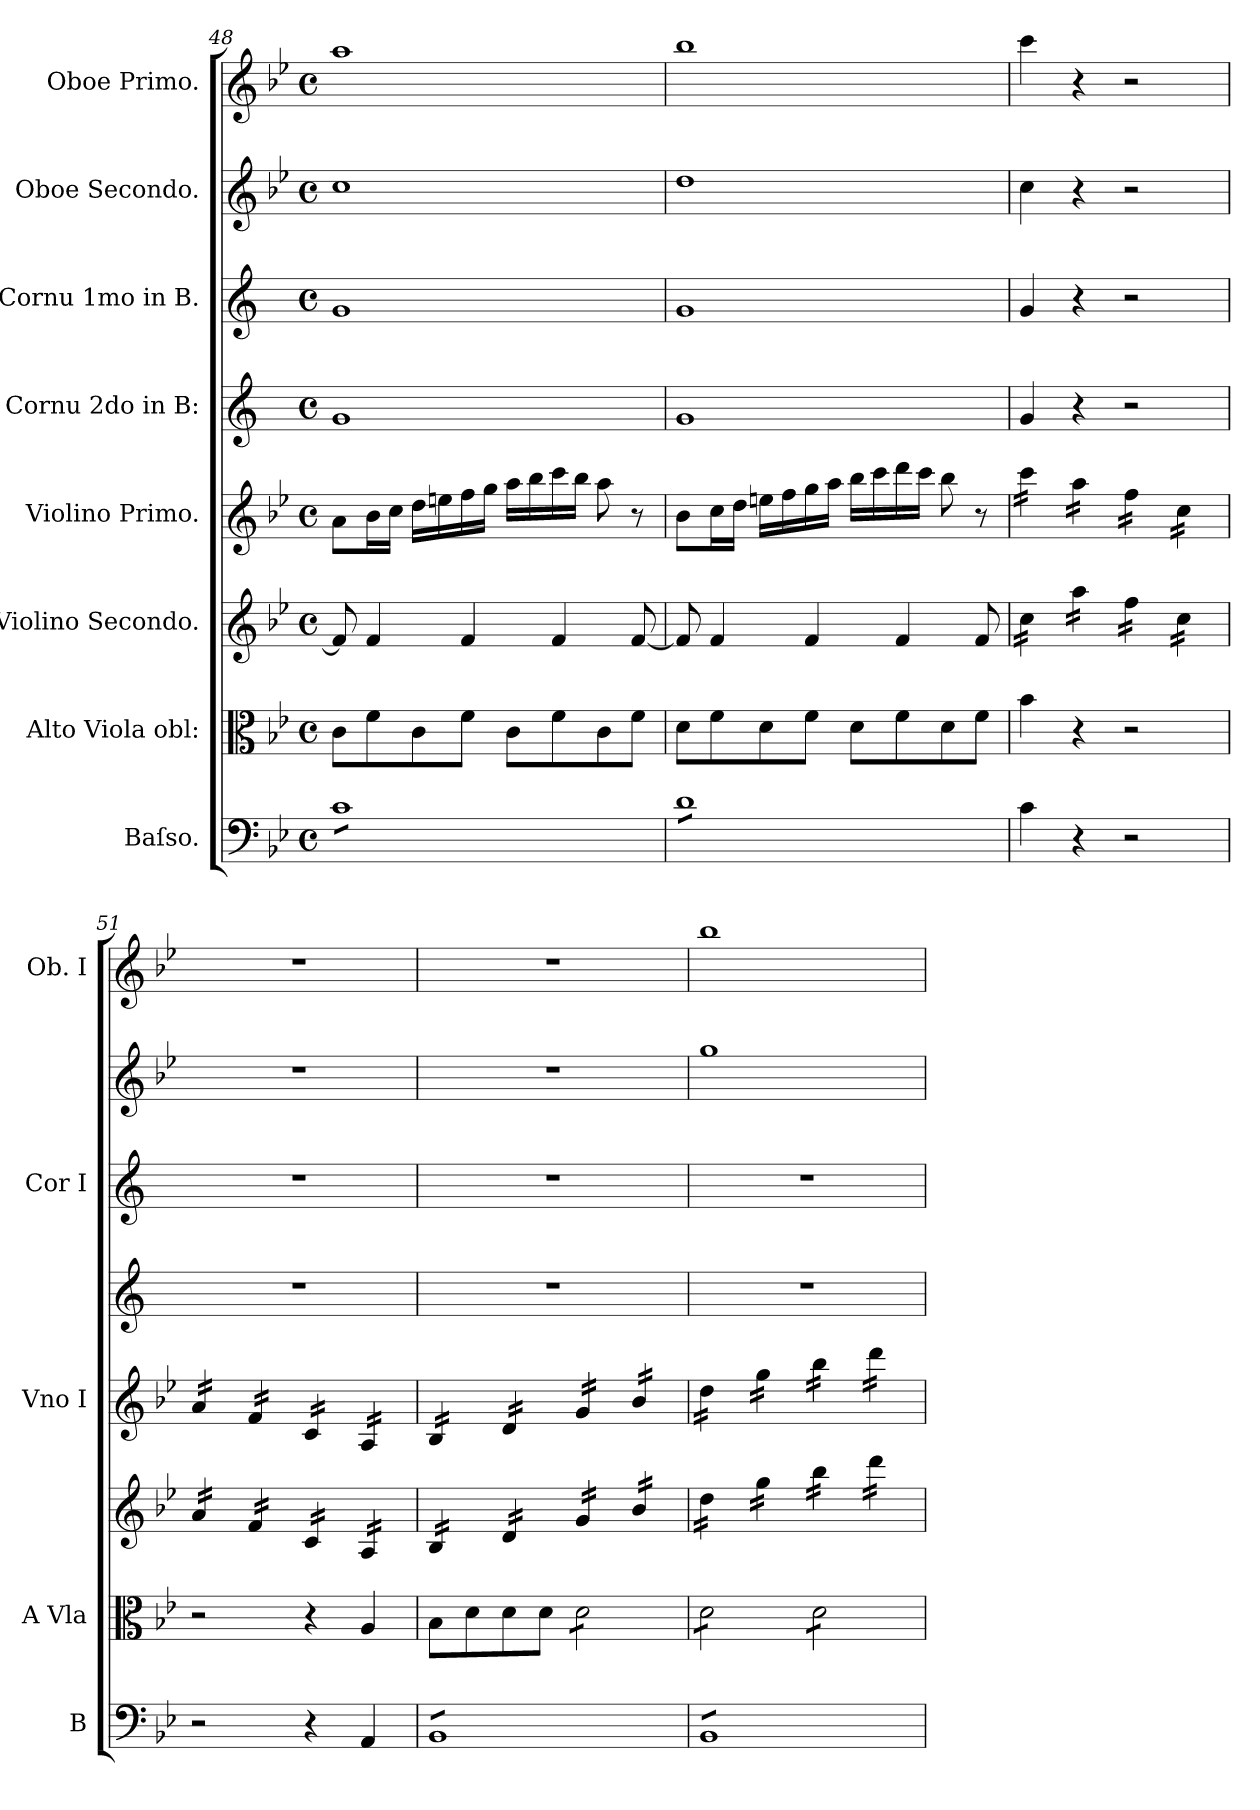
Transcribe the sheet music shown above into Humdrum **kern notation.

**kern	**kern	**kern	**kern	**kern	**kern	**kern	**kern
*part8	*part7	*part6	*part5	*part4	*part3	*part2	*part1
*staff8	*staff7	*staff6	*staff5	*staff4	*staff3	*staff2	*staff1
*I"Baſso.	*I"Alto Viola obl:	*I"Violino Secondo.	*I"Violino Primo.	*I"Cornu 2do in B:	*I"Cornu 1mo in B.	*I"Oboe Secondo.	*I"Oboe Primo.
*I'B	*I'A Vla	*	*I'Vno I	*	*I'Cor I	*	*I'Ob. I
*clefF4	*clefC3	*clefG2	*clefG2	*clefG2	*clefG2	*clefG2	*clefG2
*	*	*	*	*ITrd1c2	*ITrd1c2	*	*
*k[b-e-]	*k[b-e-]	*k[b-e-]	*k[b-e-]	*k[b-e-]	*k[b-e-]	*k[b-e-]	*k[b-e-]
*B-:	*B-:	*B-:	*B-:	*B-:	*B-:	*B-:	*B-:
*M4/4	*M4/4	*M4/4	*M4/4	*M4/4	*M4/4	*M4/4	*M4/4
*met(c)	*met(c)	*met(c)	*met(c)	*met(c)	*met(c)	*met(c)	*met(c)
=48	=48	=48	=48	=48	=48	=48	=48
*tremolo	*	*	*	*	*	*	*
8cL	8c\L	8f/]	8a\L	1f	1f	1cc	1aa
8c	8f\	4f/	16b-\L	.	.	.	.
.	.	.	16cc\JJ	.	.	.	.
8c	8c\	.	16dd\LL	.	.	.	.
.	.	.	16een\	.	.	.	.
8c	8f\J	4f/	16ff\	.	.	.	.
.	.	.	16gg\JJ	.	.	.	.
8c	8c\L	.	16aa\LL	.	.	.	.
.	.	.	16bb-\	.	.	.	.
8c	8f\	4f/	16ccc\	.	.	.	.
.	.	.	16bb-\JJ	.	.	.	.
8c	8c\	.	8aa\	.	.	.	.
8cJ	8f\J	[8f/	8r	.	.	.	.
=49	=49	=49	=49	=49	=49	=49	=49
8dL	8d\L	8f/]	8b-\L	1f	1f	1dd	1bb-
8d	8f\	4f/	16cc\L	.	.	.	.
.	.	.	16dd\JJ	.	.	.	.
8d	8d\	.	16een\LL	.	.	.	.
.	.	.	16ff\	.	.	.	.
8d	8f\J	4f/	16gg\	.	.	.	.
.	.	.	16aa\JJ	.	.	.	.
8d	8d\L	.	16bb-\LL	.	.	.	.
.	.	.	16ccc\	.	.	.	.
8d	8f\	4f/	16ddd\	.	.	.	.
.	.	.	16ccc\JJ	.	.	.	.
8d	8d\	.	8bb-\	.	.	.	.
8dJ	8f\J	8f/	8r	.	.	.	.
*Xtremolo	*	*	*	*	*	*	*
=50	=50	=50	=50	=50	=50	=50	=50
*	*	*tremolo	*	*	*	*	*
*	*	*	*tremolo	*	*	*	*
4c\	4b-\	16cc\LL	16ccc\LL	4f/	4f/	4cc\	4ccc\
.	.	16cc\	16ccc\	.	.	.	.
.	.	16cc\	16ccc\	.	.	.	.
.	.	16cc\JJ	16ccc\JJ	.	.	.	.
4r	4r	16aa\LL	16aa\LL	4r	4r	4r	4r
.	.	16aa\	16aa\	.	.	.	.
.	.	16aa\	16aa\	.	.	.	.
.	.	16aa\JJ	16aa\JJ	.	.	.	.
2r	2r	16ff\LL	16ff\LL	2r	2r	2r	2r
.	.	16ff\	16ff\	.	.	.	.
.	.	16ff\	16ff\	.	.	.	.
.	.	16ff\JJ	16ff\JJ	.	.	.	.
.	.	16cc\LL	16cc\LL	.	.	.	.
.	.	16cc\	16cc\	.	.	.	.
.	.	16cc\	16cc\	.	.	.	.
.	.	16cc\JJ	16cc\JJ	.	.	.	.
=51	=51	=51	=51	=51	=51	=51	=51
2r	2r	16a/LL	16a/LL	1r	1r	1r	1r
.	.	16a/	16a/	.	.	.	.
.	.	16a/	16a/	.	.	.	.
.	.	16a/JJ	16a/JJ	.	.	.	.
.	.	16f/LL	16f/LL	.	.	.	.
.	.	16f/	16f/	.	.	.	.
.	.	16f/	16f/	.	.	.	.
.	.	16f/JJ	16f/JJ	.	.	.	.
4r	4r	16c/LL	16c/LL	.	.	.	.
.	.	16c/	16c/	.	.	.	.
.	.	16c/	16c/	.	.	.	.
.	.	16c/JJ	16c/JJ	.	.	.	.
4AA/	4A/	16A/LL	16A/LL	.	.	.	.
.	.	16A/	16A/	.	.	.	.
.	.	16A/	16A/	.	.	.	.
.	.	16A/JJ	16A/JJ	.	.	.	.
=52	=52	=52	=52	=52	=52	=52	=52
*tremolo	*	*	*	*	*	*	*
8BB-L	8B-\L	16B-/LL	16B-/LL	1r	1r	1r	1r
.	.	16B-/	16B-/	.	.	.	.
8BB-	8d\	16B-/	16B-/	.	.	.	.
.	.	16B-/JJ	16B-/JJ	.	.	.	.
8BB-	8d\	16d/LL	16d/LL	.	.	.	.
.	.	16d/	16d/	.	.	.	.
8BB-	8d\J	16d/	16d/	.	.	.	.
.	.	16d/JJ	16d/JJ	.	.	.	.
*	*tremolo	*	*	*	*	*	*
8BB-	8d\L	16g/LL	16g/LL	.	.	.	.
.	.	16g/	16g/	.	.	.	.
8BB-	8d\	16g/	16g/	.	.	.	.
.	.	16g/JJ	16g/JJ	.	.	.	.
8BB-	8d\	16b-/LL	16b-/LL	.	.	.	.
.	.	16b-/	16b-/	.	.	.	.
8BB-J	8d\J	16b-/	16b-/	.	.	.	.
.	.	16b-/JJ	16b-/JJ	.	.	.	.
=53	=53	=53	=53	=53	=53	=53	=53
8BB-L	8d\L	16dd\LL	16dd\LL	1r	1r	1gg	1bb-
.	.	16dd\	16dd\	.	.	.	.
8BB-	8d\	16dd\	16dd\	.	.	.	.
.	.	16dd\JJ	16dd\JJ	.	.	.	.
8BB-	8d\	16gg\LL	16gg\LL	.	.	.	.
.	.	16gg\	16gg\	.	.	.	.
8BB-	8d\J	16gg\	16gg\	.	.	.	.
.	.	16gg\JJ	16gg\JJ	.	.	.	.
8BB-	8d\L	16bb-\LL	16bb-\LL	.	.	.	.
.	.	16bb-\	16bb-\	.	.	.	.
8BB-	8d\	16bb-\	16bb-\	.	.	.	.
.	.	16bb-\JJ	16bb-\JJ	.	.	.	.
8BB-	8d\	16ddd\LL	16ddd\LL	.	.	.	.
.	.	16ddd\	16ddd\	.	.	.	.
8BB-J	8d\J	16ddd\	16ddd\	.	.	.	.
*	*Xtremolo	*	*	*	*	*	*
*Xtremolo	*	*	*	*	*	*	*
.	.	16ddd\JJ	16ddd\JJ	.	.	.	.
*	*	*	*Xtremolo	*	*	*	*
*	*	*Xtremolo	*	*	*	*	*
=	=	=	=	=	=	=	=
*-	*-	*-	*-	*-	*-	*-	*-
